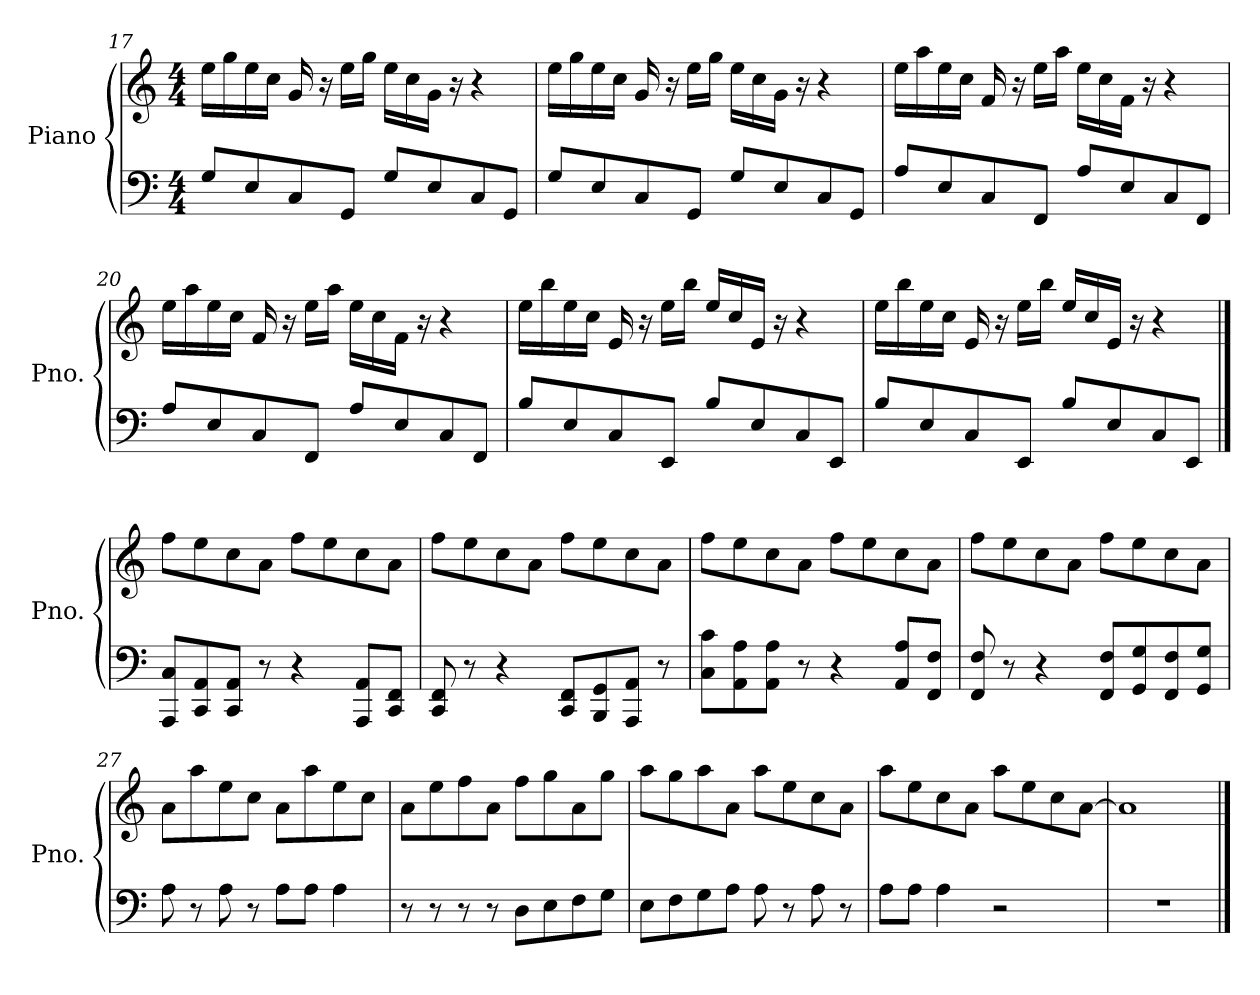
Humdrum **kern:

**kern	**kern
*part1	*part1
*staff2	*staff1
*I"Piano	*
*I'Pno.	*
!!LO:LB:g=z
*clefF4	*clefG2
*k[]	*k[]
*M4/4	*M4/4
=17	=17
8G/L	16ee\LL
.	16gg\
8E/	16ee\
.	16cc\JJ
8C/	16g/
.	16r
8GG/J	16ee\LL
.	16gg\JJ
8G/L	16ee\LL
.	16cc\
8E/	16g\JJ
.	16r
8C/	4r
8GG/J	.
=18	=18
8G/L	16ee\LL
.	16gg\
8E/	16ee\
.	16cc\JJ
8C/	16g/
.	16r
8GG/J	16ee\LL
.	16gg\JJ
8G/L	16ee\LL
.	16cc\
8E/	16g\JJ
.	16r
8C/	4r
8GG/J	.
=19	=19
8A/L	16ee\LL
.	16aa\
8E/	16ee\
.	16cc\JJ
8C/	16f/
.	16r
8FF/J	16ee\LL
.	16aa\JJ
8A/L	16ee\LL
.	16cc\
8E/	16f\JJ
.	16r
8C/	4r
8FF/J	.
!!LO:LB:g=z
=20	=20
8A/L	16ee\LL
.	16aa\
8E/	16ee\
.	16cc\JJ
8C/	16f/
.	16r
8FF/J	16ee\LL
.	16aa\JJ
8A/L	16ee\LL
.	16cc\
8E/	16f\JJ
.	16r
8C/	4r
8FF/J	.
=21	=21
8B/L	16ee\LL
.	16bb\
8E/	16ee\
.	16cc\JJ
8C/	16e/
.	16r
8EE/J	16ee\LL
.	16bb\JJ
8B/L	16ee/LL
.	16cc/
8E/	16e/JJ
.	16r
8C/	4r
8EE/J	.
=22	=22
8B/L	16ee\LL
.	16bb\
8E/	16ee\
.	16cc\JJ
8C/	16e/
.	16r
8EE/J	16ee\LL
.	16bb\JJ
8B/L	16ee/LL
.	16cc/
8E/	16e/JJ
.	16r
8C/	4r
*	*MM20
8EE/J	.
!!LO:PB:g=z
==23	==23
*	*MM150
8AAA/ 8C/L	8ff\L
8CC/ 8AA/	8ee\
8CC/ 8AA/J	8cc\
8r	8a\J
4r	8ff\L
.	8ee\
8AAA/ 8AA/L	8cc\
8CC/ 8FF/J	8a\J
=24	=24
8CC/ 8FF/	8ff\L
8r	8ee\
4r	8cc\
.	8a\J
8CC/ 8FF/L	8ff\L
8BBB/ 8GG/	8ee\
8AAA/ 8AA/J	8cc\
8r	8a\J
=25	=25
8C\ 8c\L	8ff\L
8AA\ 8A\	8ee\
8AA\ 8A\J	8cc\
8r	8a\J
4r	8ff\L
.	8ee\
8AA/ 8A/L	8cc\
8FF/ 8F/J	8a\J
=26	=26
8FF/ 8F/	8ff\L
8r	8ee\
4r	8cc\
.	8a\J
8FF/ 8F/L	8ff\L
8GG/ 8G/	8ee\
8FF/ 8F/	8cc\
8GG/ 8G/J	8a\J
=27	=27
8A\	8a\L
8r	8aa\
8A\	8ee\
8r	8cc\J
8A\L	8a\L
8A\J	8aa\
4A\	8ee\
.	8cc\J
!!LO:LB:g=z
=28	=28
8r	8a\L
8r	8ee\
8r	8ff\
8r	8a\J
8D\L	8ff\L
8E\	8gg\
8F\	8a\
8G\J	8gg\J
=29	=29
8E\L	8aa\L
8F\	8gg\
8G\	8aa\
8A\J	8a\J
8A\	8aa\L
8r	8ee\
8A\	8cc\
8r	8a\J
=30	=30
8A\L	8aa\L
8A\J	8ee\
4A\	8cc\
.	8a\J
*	*MM80
2r	8aa\L
.	8ee\
.	8cc\
.	[8a\J
=31	=31
1r	1a]
==	==
*-	*-
